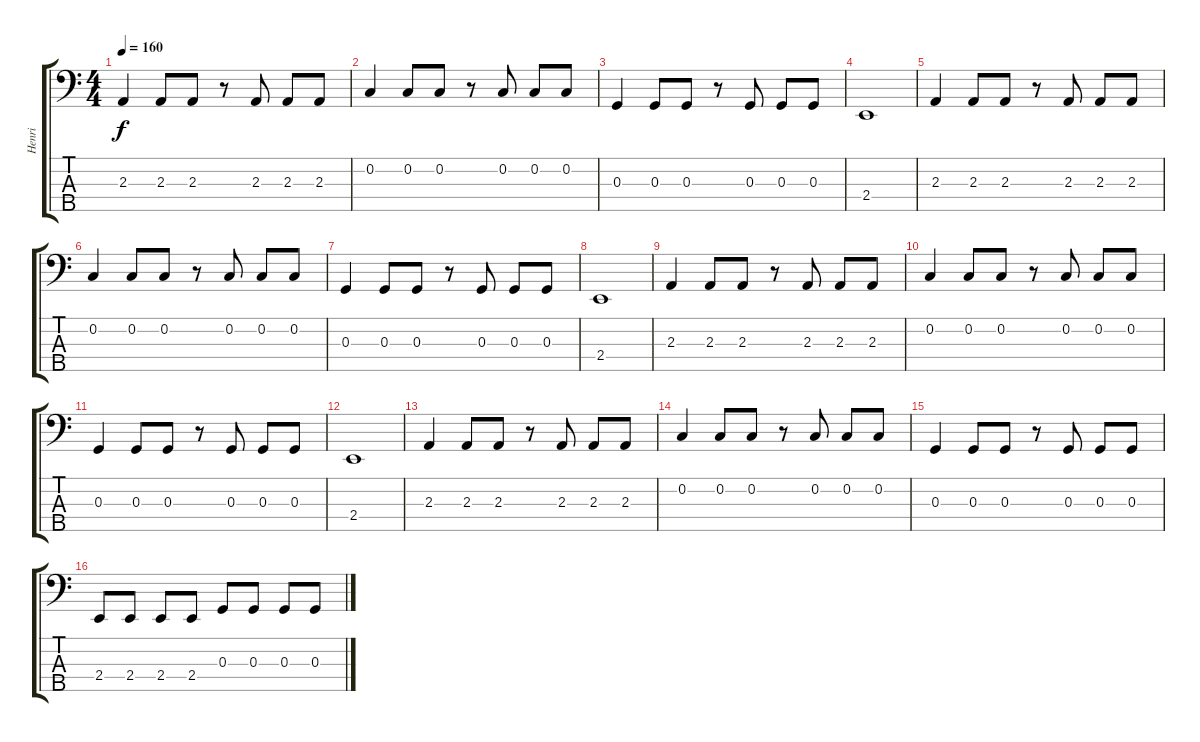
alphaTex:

\track ("Henri" "Henri") {instrument electricbassfinger}
\staff {score tabs}
\tuning (F2 C2 G1 D1 A0) {hide}
\ts (4 4)
\tempo 160
\clef f4
\ks c
2.3.4{dy f} 2.3.8 2.3.8 r.8 2.3.8 2.3.8 2.3.8 |
0.2.4 0.2.8 0.2.8 r.8 0.2.8 0.2.8 0.2.8 |
0.3.4 0.3.8 0.3.8 r.8 0.3.8 0.3.8 0.3.8 |
2.4.1 |
2.3.4 2.3.8 2.3.8 r.8 2.3.8 2.3.8 2.3.8 |
0.2.4 0.2.8 0.2.8 r.8 0.2.8 0.2.8 0.2.8 |
0.3.4 0.3.8 0.3.8 r.8 0.3.8 0.3.8 0.3.8 |
2.4.1 |
2.3.4 2.3.8 2.3.8 r.8 2.3.8 2.3.8 2.3.8 |
0.2.4 0.2.8 0.2.8 r.8 0.2.8 0.2.8 0.2.8 |
0.3.4 0.3.8 0.3.8 r.8 0.3.8 0.3.8 0.3.8 |
2.4.1 |
2.3.4 2.3.8 2.3.8 r.8 2.3.8 2.3.8 2.3.8 |
0.2.4 0.2.8 0.2.8 r.8 0.2.8 0.2.8 0.2.8 |
0.3.4 0.3.8 0.3.8 r.8 0.3.8 0.3.8 0.3.8 |
2.4.8 2.4.8 2.4.8 2.4.8 0.3.8 0.3.8 0.3.8 0.3.8
